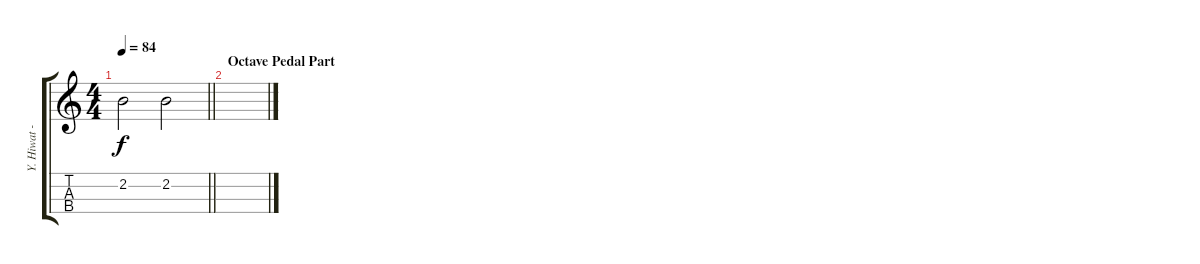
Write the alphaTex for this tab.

\track ("Y. Hiwat - Violin #1" "Y. Hiwat -") {instrument violin}
\staff {score tabs}
\tuning (E5 A4 D4 G3) {hide}
\ts (4 4)
\tempo 84
\clef g2
\barLineRight lightlight
\ks c
2.2.2{dy f} 2.2.2 |
\section ("" "Octave Pedal Part")
